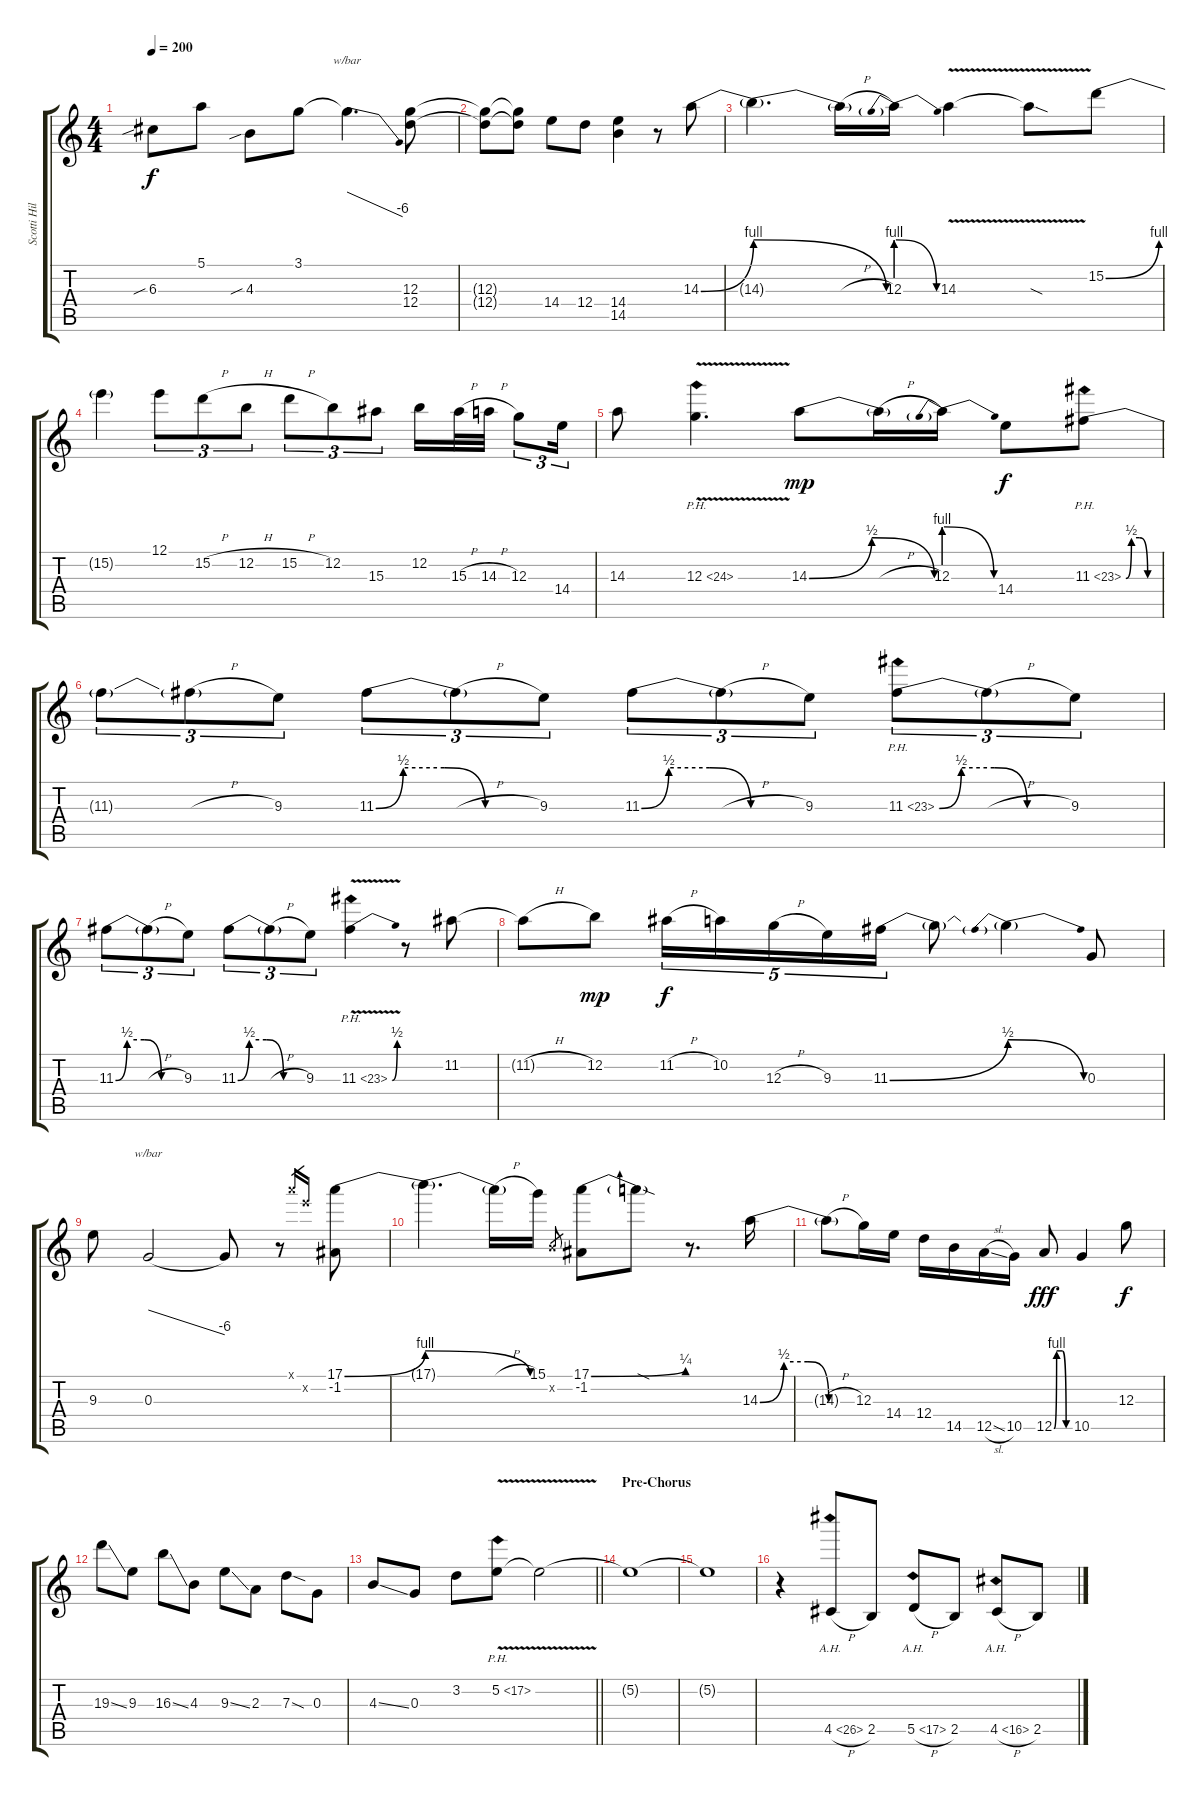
\track ("Scotti Hill - Lead" "Scotti Hil") {instrument distortionguitar}
\staff {score tabs}
\tuning (E4 B3 G3 D3 A2 E2) {hide}
\ts (4 4)
\tempo 200
\clef g2
\ks c
6.3{sib}.8{dy f} 5.1.8 4.3{sib}.8 3.1.8 3.1{t}.4{d tbe (dive default 0 0 60 -24)} (12.3 12.4).8 |
(12.3{t} 12.4{t}).8 (12.3{t} 12.4{t}).8 14.4.8 12.4.8 (14.4 14.5).4 r.8 14.3{be (bend 0 0 60 4)}.8 |
14.3{be (release 0 4 60 0) t}.4{d} 14.3{h t}.16 12.3{be (prebendrelease 0 4 60 0)}.16 14.3{v}.4 14.3{sod t}.8 15.2{be (bend 0 0 60 4)}.8 |
15.2{t}.4 12.1.8{tu (3 2)} 15.2{h}.8{tu (3 2)} 12.2{h}.8{tu (3 2)} 15.2{h}.8{tu (3 2)} 12.2.8{tu (3 2)} 15.3.8{tu (3 2)} 12.2.16 15.3{h}.32 14.3{h}.32 12.3.8{tu (3 2)} 14.4.16{tu (3 2)} |
14.3.8 12.3{ph 12 v}.4{d} 14.3{be (bendrelease 0 0 31 2 31 2 60 0)}.8{dy mp} 14.3{h t}.16 12.3{be (prebendrelease 0 4 60 0)}.16 14.4.8{dy f} 11.3{be (custom 0 0 10 2 25 2 40 0 60 0) ph 12}.8 |
11.3{t}.8{tu (3 2)} 11.3{h t}.8{tu (3 2)} 9.3.8{tu (3 2)} 11.3{be (custom 0 0 10 2 25 2 40 0 60 0)}.8{tu (3 2)} 11.3{h t}.8{tu (3 2)} 9.3.8{tu (3 2)} 11.3{be (custom 0 0 10 2 25 2 40 0 60 0)}.8{tu (3 2)} 11.3{h t}.8{tu (3 2)} 9.3.8{tu (3 2)} 11.3{be (custom 0 0 10 2 25 2 40 0 60 0) ph 12}.8{tu (3 2)} 11.3{h t}.8{tu (3 2)} 9.3.8{tu (3 2)} |
11.3{be (custom 0 0 10 2 25 2 40 0 60 0)}.8{tu (3 2)} 11.3{h t}.8{tu (3 2)} 9.3.8{tu (3 2)} 11.3{be (custom 0 0 10 2 25 2 40 0 60 0)}.8{tu (3 2)} 11.3{h t}.8{tu (3 2)} 9.3.8{tu (3 2)} 11.3{be (bend 0 0 60 2) ph 12 v}.4 r.8 11.2.8 |
11.2{h t}.8 12.2.8{dy mp} 11.2{h}.16{tu (5 4) dy f} 10.2.16{tu (5 4)} 12.3{h}.16{tu (5 4)} 9.3.16{tu (5 4)} 11.3{be (bend 0 0 60 2)}.16{tu (5 4)} 11.3{t}.8 11.3{be (prebendrelease 0 2 60 0) t}.4 0.3.8 |
9.3.8 0.3.2{tbe (dive default 0 0 60 -24)} 0.3{t}.8 r.8 17.1{x}.16{gr} 17.2{x}.16{gr} (17.1{be (bend 0 0 60 4)} -1.2).8 |
17.1{be (release 0 4 60 0) t}.4{d} 17.1{h t}.16 15.1.16 0.2{x}.8{gr} (17.1{be (bend 0 0 60 1)} -1.2).8 17.1{sod t}.8 r.8{d} 14.3{be (custom 0 0 15 2 30 2 43 0 60 0)}.16 |
14.3{h t}.8 12.3.16 14.4.16 12.4.16 14.5.16 12.5{sl}.16 10.5.16 12.5{be (custom 0 0 10 4 31 4 46 0 60 0)}.8{dy fff} 10.5.4 12.3.8{dy f} |
19.3{ss}.8 9.3.8 16.3{ss}.8 4.3.8 9.3{ss}.8 2.3.8 7.3{sod}.8 0.3.8 |
\barLineRight lightlight
4.3{ss}.8 0.3.8 3.2.8 5.2{ph 12 v}.8{volume 0} 5.2{t}.2 |
\section ("" "Pre-Chorus")
5.2{t}.1 |
5.2{t}.1 |
r.4{volume 16} 4.5{ah 22 h}.8 2.5.8 5.5{ah 12 h}.8 2.5.8 4.5{ah 12 h}.8 2.5.8
